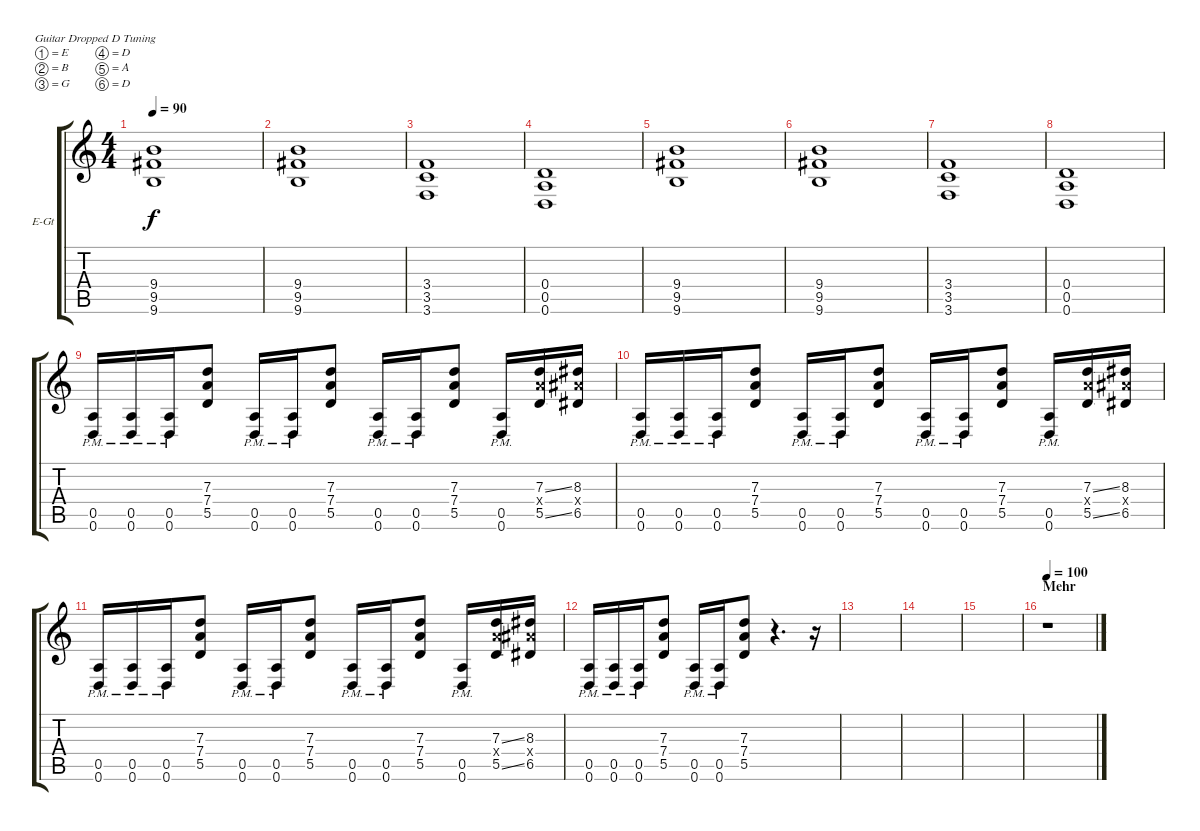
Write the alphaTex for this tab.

\bracketExtendMode groupsimilarinstruments
\firstSystemTrackNameOrientation horizontal
\otherSystemsTrackNameOrientation horizontal
\track ("Overdriven-guitar (Richard)" "E-Gt") {instrument overdrivenguitar}
\staff {score tabs}
\tuning (E4 B3 G3 D3 A2 D2)
\ts (4 4)
\tempo 90
\clef g2
\ks c
(9.4 9.5 9.6).1{dy f} |
(9.4 9.5 9.6).1 |
(3.4 3.5 3.6).1 |
(0.4 0.5 0.6).1 |
(9.4 9.5 9.6).1 |
(9.4 9.5 9.6).1 |
(3.4 3.5 3.6).1 |
(0.4 0.5 0.6).1 |
(0.5{pm} 0.6{pm}).16 (0.5{pm} 0.6{pm}).16 (0.5{pm} 0.6{pm}).16 (7.3 7.4 5.5).8 (0.5{pm} 0.6{pm}).16 (0.5{pm} 0.6{pm}).16 (7.3 7.4 5.5).8 (0.5{pm} 0.6{pm}).16 (0.5{pm} 0.6{pm}).16 (7.3 7.4 5.5).8 (0.5{pm} 0.6{pm}).16 (7.3{ss} 7.4{x} 5.5{ss}).16 (8.3 8.4{x} 6.5).16 |
(0.5{pm} 0.6{pm}).16 (0.5{pm} 0.6{pm}).16 (0.5{pm} 0.6{pm}).16 (7.3 7.4 5.5).8 (0.5{pm} 0.6{pm}).16 (0.5{pm} 0.6{pm}).16 (7.3 7.4 5.5).8 (0.5{pm} 0.6{pm}).16 (0.5{pm} 0.6{pm}).16 (7.3 7.4 5.5).8 (0.5{pm} 0.6{pm}).16 (7.3{ss} 7.4{x} 5.5{ss}).16 (8.3 8.4{x} 6.5).16 |
(0.5{pm} 0.6{pm}).16 (0.5{pm} 0.6{pm}).16 (0.5{pm} 0.6{pm}).16 (7.3 7.4 5.5).8 (0.5{pm} 0.6{pm}).16 (0.5{pm} 0.6{pm}).16 (7.3 7.4 5.5).8 (0.5{pm} 0.6{pm}).16 (0.5{pm} 0.6{pm}).16 (7.3 7.4 5.5).8 (0.5{pm} 0.6{pm}).16 (7.3{ss} 7.4{x} 5.5{ss}).16 (8.3 8.4{x} 6.5).16 |
(0.5{pm} 0.6{pm}).16 (0.5{pm} 0.6{pm}).16 (0.5{pm} 0.6{pm}).16 (7.3 7.4 5.5).8 (0.5{pm} 0.6{pm}).16 (0.5{pm} 0.6{pm}).16 (7.3 7.4 5.5).8 r.4{d} r.16 |
|
|
|
\section ("" "Mehr")
\tempo 100
r.1
